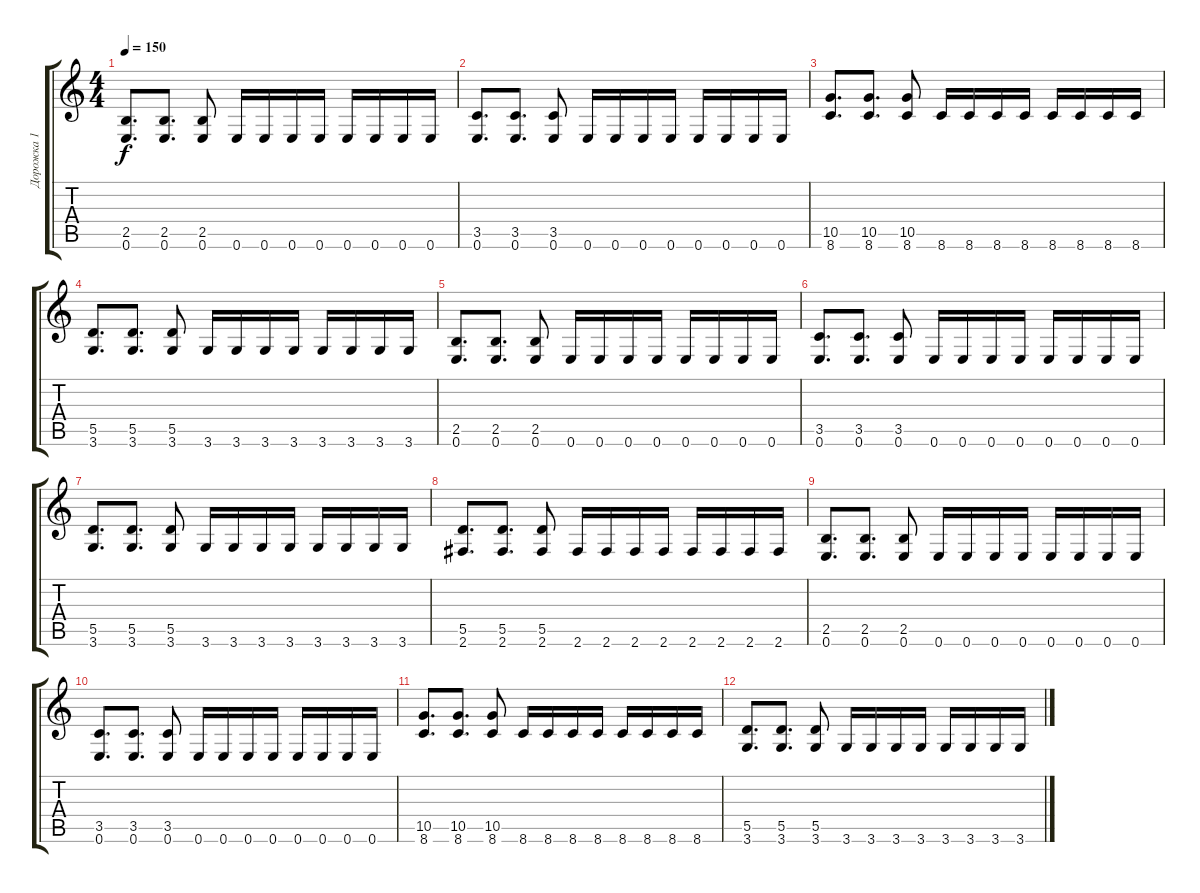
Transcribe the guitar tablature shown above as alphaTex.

\track ("Дорожка 1" "Дорожка 1") {instrument distortionguitar}
\staff {score tabs}
\tuning (E4 B3 G3 D3 A2 E2) {hide}
\ts (4 4)
\tempo 150
\clef g2
\ks c
(2.5 0.6).8{d dy f} (2.5 0.6).8{d} (2.5 0.6).8 0.6.16 0.6.16 0.6.16 0.6.16 0.6.16 0.6.16 0.6.16 0.6.16 |
(3.5 0.6).8{d} (3.5 0.6).8{d} (3.5 0.6).8 0.6.16 0.6.16 0.6.16 0.6.16 0.6.16 0.6.16 0.6.16 0.6.16 |
(10.5 8.6).8{d} (10.5 8.6).8{d} (10.5 8.6).8 8.6.16 8.6.16 8.6.16 8.6.16 8.6.16 8.6.16 8.6.16 8.6.16 |
(5.5 3.6).8{d} (5.5 3.6).8{d} (5.5 3.6).8 3.6.16 3.6.16 3.6.16 3.6.16 3.6.16 3.6.16 3.6.16 3.6.16 |
(2.5 0.6).8{d} (2.5 0.6).8{d} (2.5 0.6).8 0.6.16 0.6.16 0.6.16 0.6.16 0.6.16 0.6.16 0.6.16 0.6.16 |
(3.5 0.6).8{d} (3.5 0.6).8{d} (3.5 0.6).8 0.6.16 0.6.16 0.6.16 0.6.16 0.6.16 0.6.16 0.6.16 0.6.16 |
(5.5 3.6).8{d} (5.5 3.6).8{d} (5.5 3.6).8 3.6.16 3.6.16 3.6.16 3.6.16 3.6.16 3.6.16 3.6.16 3.6.16 |
(5.5 2.6).8{d} (5.5 2.6).8{d} (5.5 2.6).8 2.6.16 2.6.16 2.6.16 2.6.16 2.6.16 2.6.16 2.6.16 2.6.16 |
(2.5 0.6).8{d} (2.5 0.6).8{d} (2.5 0.6).8 0.6.16 0.6.16 0.6.16 0.6.16 0.6.16 0.6.16 0.6.16 0.6.16 |
(3.5 0.6).8{d} (3.5 0.6).8{d} (3.5 0.6).8 0.6.16 0.6.16 0.6.16 0.6.16 0.6.16 0.6.16 0.6.16 0.6.16 |
(10.5 8.6).8{d} (10.5 8.6).8{d} (10.5 8.6).8 8.6.16 8.6.16 8.6.16 8.6.16 8.6.16 8.6.16 8.6.16 8.6.16 |
(5.5 3.6).8{d} (5.5 3.6).8{d} (5.5 3.6).8 3.6.16 3.6.16 3.6.16 3.6.16 3.6.16 3.6.16 3.6.16 3.6.16
